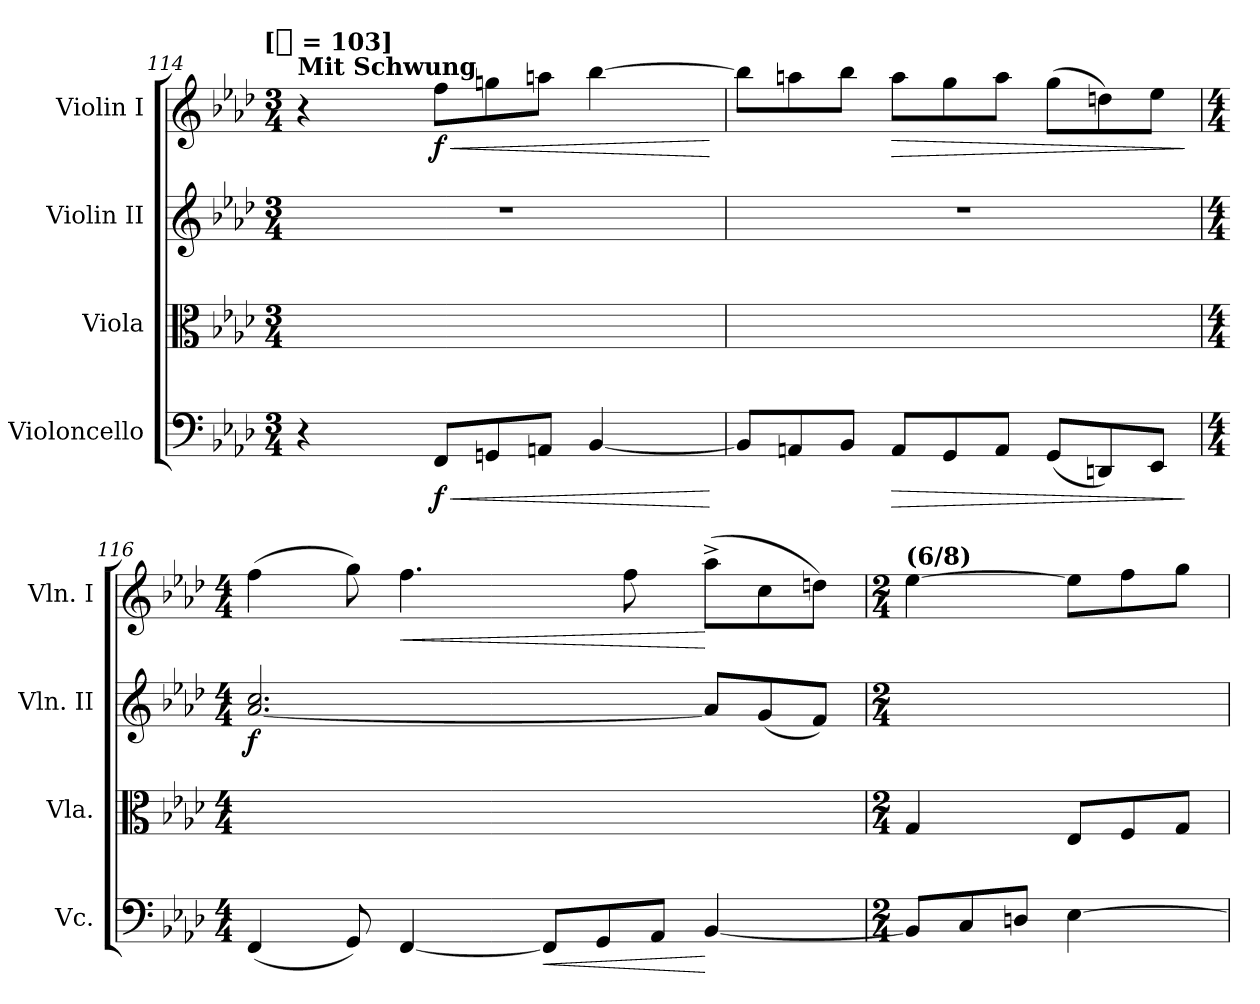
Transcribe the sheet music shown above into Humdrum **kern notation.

**kern	**dynam	**kern	**kern	**dynam	**kern	**dynam
*part4	*part4	*part3	*part2	*part2	*part1	*part1
*staff4	*staff4	*staff3	*staff2	*staff2	*staff1	*staff1
*I"Violoncello	*	*I"Viola	*I"Violin II	*	*I"Violin I	*
*I'Vc.	*	*I'Vla.	*I'Vln. II	*	*I'Vln. I	*
*clefF4	*	*clefC3	*clefG2	*	*clefG2	*
*k[b-e-a-d-]	*	*k[b-e-a-d-]	*k[b-e-a-d-]	*	*k[b-e-a-d-]	*
*A-:	*	*A-:	*A-:	*	*A-:	*
!!LO:TX:omd:t=[[quarter] = 103]
*M3/4	*	*M3/4	*M3/4	*	*M3/4	*
*MM103	*	*MM103	*MM103	*	*MM103	*
=114	=114	=114	=114	=114	=114	=114
!	!	!	!	!	!LO:TX:a:B:t=Mit Schwung	!
4r	.	16ryy	4%3r	.	4r	.
.	.	16ryy	.	.	.	.
.	.	16ryy	.	.	.	.
.	.	16ryy	.	.	.	.
*Xtuplet	*	*	*	*	*	*
!	!LO:HP:b	!	!	!	!	!
*	*	*	*	*	*Xtuplet	*
!	!	!	!	!	!	!LO:HP:b
12FFL	< f	16ryy	.	.	12ffL	< f
.	.	16ryy	.	.	.	.
12GGn	.	.	.	.	12ggn	.
.	.	16ryy	.	.	.	.
12AAnJ	.	.	.	.	12aanJ	.
.	.	16ryy	.	.	.	.
[4BB-	.	16ryy	.	.	[4bb-	.
.	.	16ryy	.	.	.	.
.	.	16ryy	.	.	.	.
.	.	16ryy	.	.	.	.
.	[	.	.	.	.	[
=115	=115	=115	=115	=115	=115	=115
12BB-L]	.	16ryy	4%3r	.	12bb-L]	.
.	.	16ryy	.	.	.	.
12AAn	.	.	.	.	12aan	.
.	.	16ryy	.	.	.	.
12BB-J	.	.	.	.	12bb-J	.
.	.	16ryy	.	.	.	.
!	!LO:HP:b	!	!	!	!	!LO:HP:b
12AAL	>	16ryy	.	.	12aaL	>
.	.	16ryy	.	.	.	.
12GG	.	.	.	.	12gg	.
.	.	16ryy	.	.	.	.
12AAJ	.	.	.	.	12aaJ	.
.	.	16ryy	.	.	.	.
(12GGL	.	16ryy	.	.	(12ggL	.
.	.	16ryy	.	.	.	.
12DDn)	.	.	.	.	12ddn)	.
.	.	16ryy	.	.	.	.
12EE-J	.	.	.	.	12ee-J	.
.	.	16ryy	.	.	.	.
.	]	.	.	.	.	]
=116	=116	=116	=116	=116	=116	=116
*M4/4	*	*M4/4	*M4/4	*	*M4/4	*
(6FF	.	16ryy	[2.a-/ 2.cc/	f	(6ff	.
.	.	16ryy	.	.	.	.
.	.	16ryy	.	.	.	.
12GG)	.	.	.	.	12gg)	.
.	.	16ryy	.	.	.	.
!	!	!	!	!	!	!LO:HP:b
[4FF	.	16ryy	.	.	4.ff	<
.	.	16ryy	.	.	.	.
.	.	16ryy	.	.	.	.
.	.	16ryy	.	.	.	.
!	!LO:HP:b	!	!	!	!	!
12FFL]	<	16ryy	.	.	.	.
.	.	16ryy	.	.	.	.
12GG	.	.	.	.	.	.
.	.	16ryy	.	.	8ff	.
12AA-J	.	.	.	.	.	.
.	.	16ryy	.	.	.	.
*	*	*	*Xtuplet	*	*	*
[4BB-	[	16ryy	12a-L]	.	(12aa-^L	[
.	.	16ryy	.	.	.	.
.	.	.	(12g	.	12cc	.
.	.	16ryy	.	.	.	.
.	.	.	12fJ)	.	12ddnJ)	.
.	.	16ryy	.	.	.	.
=117	=117	=117	=117	=117	=117	=117
*M2/4	*	*M2/4	*M2/4	*	*M2/4	*
!	!	!	!	!	!LO:TX:a:B:t=(6/8)	!
12BB-L]	.	4G	16ryy	.	[4ee-	.
.	.	.	16ryy	.	.	.
12C	.	.	.	.	.	.
.	.	.	16ryy	.	.	.
12DnJ	.	.	.	.	.	.
.	.	.	16ryy	.	.	.
*	*	*Xtuplet	*	*	*	*
[4E-	.	12E-L	16ryy	.	12ee-L]	.
.	.	.	16ryy	.	.	.
.	.	12F	.	.	12ff	.
.	.	.	16ryy	.	.	.
.	.	12GJ	.	.	12ggJ	.
.	.	.	16ryy	.	.	.
=	=	=	=	=	=	=
*-	*-	*-	*-	*-	*-	*-
